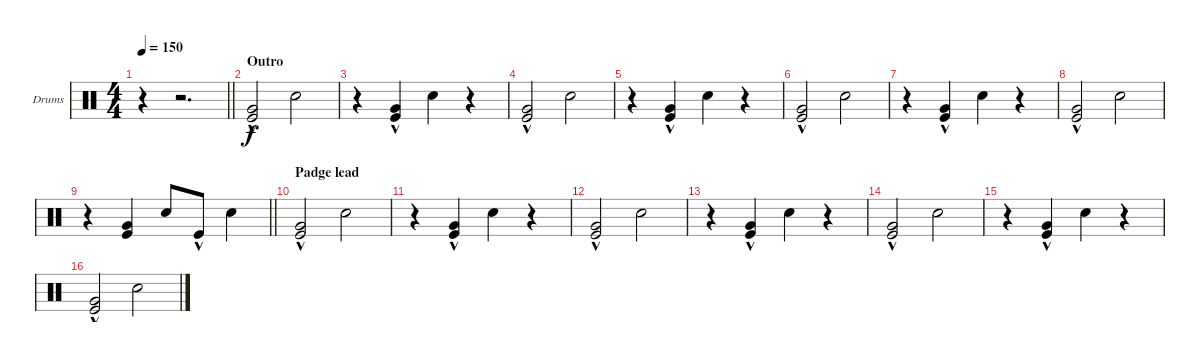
\bracketExtendMode groupsimilarinstruments
\firstSystemTrackNameOrientation horizontal
\otherSystemsTrackNameOrientation horizontal
\track ("Drumkit" "Drums") {solo instrument percussion}
\staff {score}
\articulation defaults
\ts (4 4)
\tempo 150
\clef neutral
\barLineRight lightlight
\ks c
r.4{dy f} r.2{d} |
\section ("" "Outro")
("Very Low Tom (hit)" "Kick (hit)"{hac}).2 "Snare (hit) 2".2 |
r.4 ("Very Low Tom (hit)" "Kick (hit)"{hac}).4 "Snare (hit) 2".4 r.4 |
("Very Low Tom (hit)" "Kick (hit)"{hac}).2 "Snare (hit) 2".2 |
r.4 ("Very Low Tom (hit)" "Kick (hit)"{hac}).4 "Snare (hit) 2".4 r.4 |
("Very Low Tom (hit)" "Kick (hit)"{hac}).2 "Snare (hit) 2".2 |
r.4 ("Very Low Tom (hit)" "Kick (hit)"{hac}).4 "Snare (hit) 2".4 r.4 |
("Very Low Tom (hit)" "Kick (hit)"{hac}).2 "Snare (hit) 2".2 |
\barLineRight lightlight
r.4 ("Very Low Tom (hit)" "Kick (hit)").4 "Snare (hit) 2".8 "Kick (hit)"{hac}.8 "Snare (hit) 2".4 |
\section ("" "Padge lead")
("Very Low Tom (hit)" "Kick (hit)"{hac}).2 "Snare (hit) 2".2 |
r.4 ("Very Low Tom (hit)" "Kick (hit)"{hac}).4 "Snare (hit) 2".4 r.4 |
("Very Low Tom (hit)" "Kick (hit)"{hac}).2 "Snare (hit) 2".2 |
r.4 ("Very Low Tom (hit)" "Kick (hit)"{hac}).4 "Snare (hit) 2".4 r.4 |
("Very Low Tom (hit)" "Kick (hit)"{hac}).2 "Snare (hit) 2".2 |
r.4 ("Very Low Tom (hit)" "Kick (hit)"{hac}).4 "Snare (hit) 2".4 r.4 |
("Very Low Tom (hit)" "Kick (hit)"{hac}).2 "Snare (hit) 2".2
